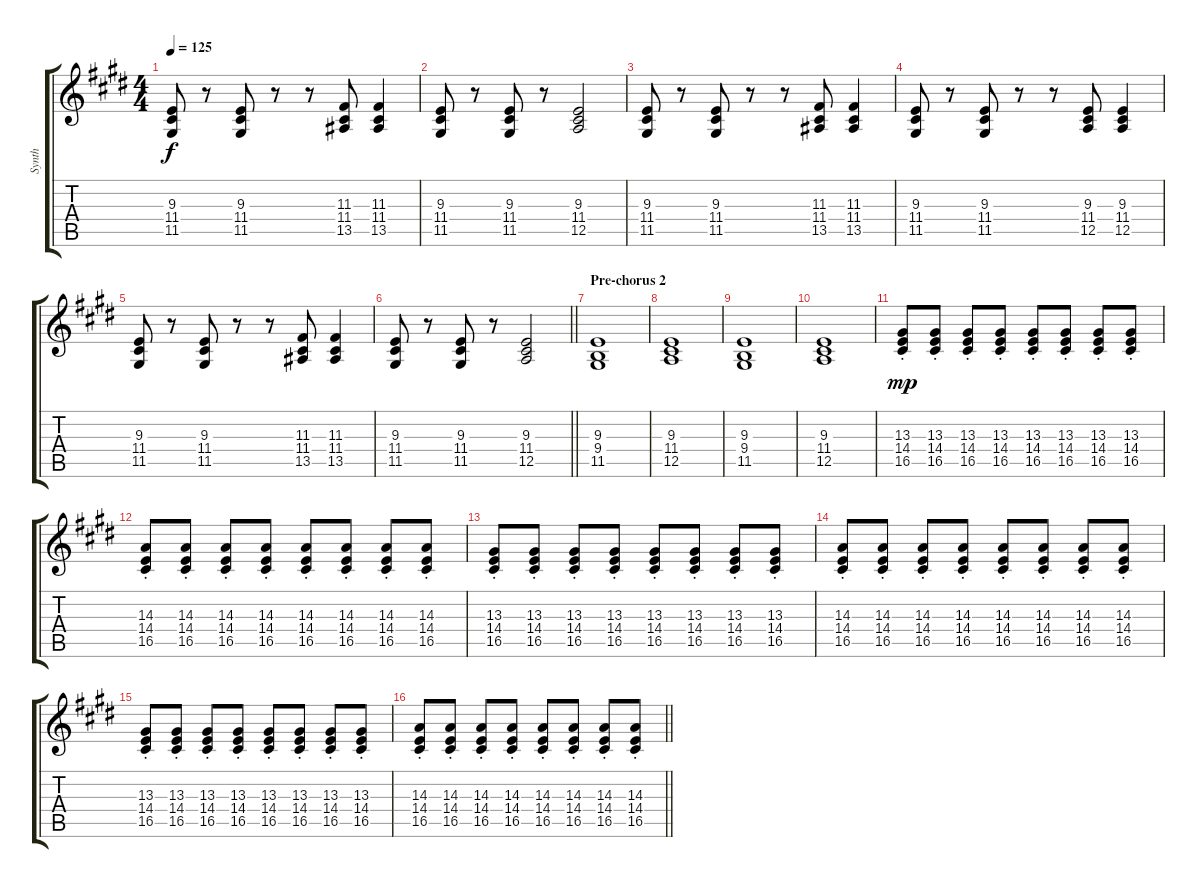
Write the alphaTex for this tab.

\track ("Synth" "Synth") {instrument electricpiano2}
\staff {score tabs}
\tuning (E4 B3 G3 D3 A2 E2) {hide}
\ts (4 4)
\tempo 125
\clef g2
\ks c#minor
(9.3 11.4 11.5).8{dy f} r.8 (9.3 11.4 11.5).8 r.8 r.8 (11.3 11.4 13.5).8 (11.3 11.4 13.5).4 |
(9.3 11.4 11.5).8 r.8 (9.3 11.4 11.5).8 r.8 (9.3 11.4 12.5).2 |
(9.3 11.4 11.5).8 r.8 (9.3 11.4 11.5).8 r.8 r.8 (11.3 11.4 13.5).8 (11.3 11.4 13.5).4 |
(9.3 11.4 11.5).8 r.8 (9.3 11.4 11.5).8 r.8 r.8 (9.3 11.4 12.5).8 (9.3 11.4 12.5).4 |
(9.3 11.4 11.5).8 r.8 (9.3 11.4 11.5).8 r.8 r.8 (11.3 11.4 13.5).8 (11.3 11.4 13.5).4 |
\barLineRight lightlight
(9.3 11.4 11.5).8 r.8 (9.3 11.4 11.5).8 r.8 (9.3 11.4 12.5).2 |
\section ("" "Pre-chorus 2")
(9.3 9.4 11.5).1 |
(9.3 11.4 12.5).1 |
(9.3 9.4 11.5).1 |
(9.3 11.4 12.5).1 |
(13.3{st} 14.4{st} 16.5{st}).8{dy mp} (13.3{st} 14.4{st} 16.5{st}).8 (13.3{st} 14.4{st} 16.5{st}).8 (13.3{st} 14.4{st} 16.5{st}).8 (13.3{st} 14.4{st} 16.5{st}).8 (13.3{st} 14.4{st} 16.5{st}).8 (13.3{st} 14.4{st} 16.5{st}).8 (13.3{st} 14.4{st} 16.5{st}).8 |
(14.3{st} 14.4{st} 16.5{st}).8 (14.3{st} 14.4{st} 16.5{st}).8 (14.3{st} 14.4{st} 16.5{st}).8 (14.3{st} 14.4{st} 16.5{st}).8 (14.3{st} 14.4{st} 16.5{st}).8 (14.3{st} 14.4{st} 16.5{st}).8 (14.3{st} 14.4{st} 16.5{st}).8 (14.3{st} 14.4{st} 16.5{st}).8 |
(13.3{st} 14.4{st} 16.5{st}).8 (13.3{st} 14.4{st} 16.5{st}).8 (13.3{st} 14.4{st} 16.5{st}).8 (13.3{st} 14.4{st} 16.5{st}).8 (13.3{st} 14.4{st} 16.5{st}).8 (13.3{st} 14.4{st} 16.5{st}).8 (13.3{st} 14.4{st} 16.5{st}).8 (13.3{st} 14.4{st} 16.5{st}).8 |
(14.3{st} 14.4{st} 16.5{st}).8 (14.3{st} 14.4{st} 16.5{st}).8 (14.3{st} 14.4{st} 16.5{st}).8 (14.3{st} 14.4{st} 16.5{st}).8 (14.3{st} 14.4{st} 16.5{st}).8 (14.3{st} 14.4{st} 16.5{st}).8 (14.3{st} 14.4{st} 16.5{st}).8 (14.3{st} 14.4{st} 16.5{st}).8 |
(13.3{st} 14.4{st} 16.5{st}).8 (13.3{st} 14.4{st} 16.5{st}).8 (13.3{st} 14.4{st} 16.5{st}).8 (13.3{st} 14.4{st} 16.5{st}).8 (13.3{st} 14.4{st} 16.5{st}).8 (13.3{st} 14.4{st} 16.5{st}).8 (13.3{st} 14.4{st} 16.5{st}).8 (13.3{st} 14.4{st} 16.5{st}).8 |
\barLineRight lightlight
(14.3{st} 14.4{st} 16.5{st}).8 (14.3{st} 14.4{st} 16.5{st}).8 (14.3{st} 14.4{st} 16.5{st}).8 (14.3{st} 14.4{st} 16.5{st}).8 (14.3{st} 14.4{st} 16.5{st}).8 (14.3{st} 14.4{st} 16.5{st}).8 (14.3{st} 14.4{st} 16.5{st}).8 (14.3{st} 14.4{st} 16.5{st}).8
